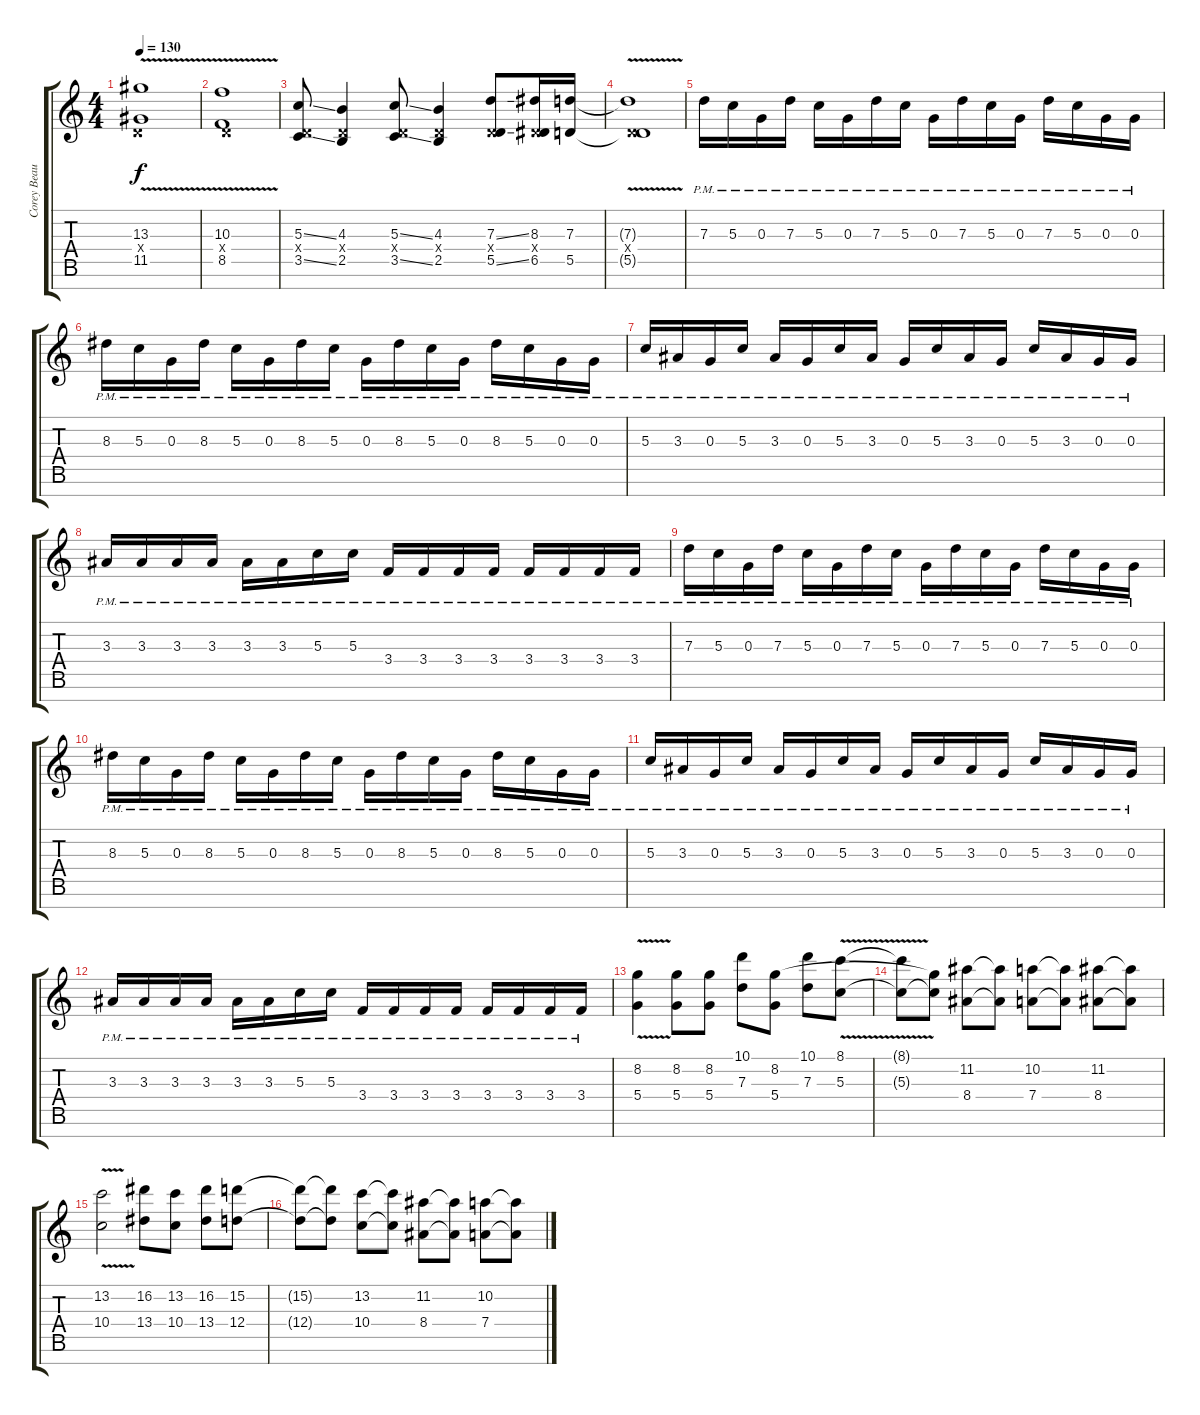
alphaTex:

\track ("Corey Beaulieu Lead" "Corey Beau") {instrument overdrivenguitar}
\staff {score tabs}
\tuning (E4 B3 G3 D3 A2 E2 B1) {hide}
\ts (4 4)
\tempo 130
\clef g2
\ks c
(13.3{v} 0.4{x} 11.5{v}).1{dy f} |
(10.3{v} 0.4{x} 8.5{v}).1 |
(5.3{ss} 0.4{x} 3.5{ss}).8 (4.3 0.4{x} 2.5).4 (5.3{ss} 0.4{x} 3.5{ss}).8 (4.3 0.4{x} 2.5).4 (7.3{ss} 0.4{x} 5.5{ss}).8 (8.3 0.4{x} 6.5).16 (7.3 5.5).16 |
(7.3{v t} 0.4{x} 5.5{v t}).1 |
7.3{pm}.16 5.3{pm}.16 0.3{pm}.16 7.3{pm}.16 5.3{pm}.16 0.3{pm}.16 7.3{pm}.16 5.3{pm}.16 0.3{pm}.16 7.3{pm}.16 5.3{pm}.16 0.3{pm}.16 7.3{pm}.16 5.3{pm}.16 0.3{pm}.16 0.3{pm}.16 |
8.3{pm}.16 5.3{pm}.16 0.3{pm}.16 8.3{pm}.16 5.3{pm}.16 0.3{pm}.16 8.3{pm}.16 5.3{pm}.16 0.3{pm}.16 8.3{pm}.16 5.3{pm}.16 0.3{pm}.16 8.3{pm}.16 5.3{pm}.16 0.3{pm}.16 0.3{pm}.16 |
5.3{pm}.16 3.3{pm}.16 0.3{pm}.16 5.3{pm}.16 3.3{pm}.16 0.3{pm}.16 5.3{pm}.16 3.3{pm}.16 0.3{pm}.16 5.3{pm}.16 3.3{pm}.16 0.3{pm}.16 5.3{pm}.16 3.3{pm}.16 0.3{pm}.16 0.3{pm}.16 |
3.3{pm}.16 3.3{pm}.16 3.3{pm}.16 3.3{pm}.16 3.3{pm}.16 3.3{pm}.16 5.3{pm}.16 5.3{pm}.16 3.4{pm}.16 3.4{pm}.16 3.4{pm}.16 3.4{pm}.16 3.4{pm}.16 3.4{pm}.16 3.4{pm}.16 3.4{pm}.16 |
7.3{pm}.16 5.3{pm}.16 0.3{pm}.16 7.3{pm}.16 5.3{pm}.16 0.3{pm}.16 7.3{pm}.16 5.3{pm}.16 0.3{pm}.16 7.3{pm}.16 5.3{pm}.16 0.3{pm}.16 7.3{pm}.16 5.3{pm}.16 0.3{pm}.16 0.3{pm}.16 |
8.3{pm}.16 5.3{pm}.16 0.3{pm}.16 8.3{pm}.16 5.3{pm}.16 0.3{pm}.16 8.3{pm}.16 5.3{pm}.16 0.3{pm}.16 8.3{pm}.16 5.3{pm}.16 0.3{pm}.16 8.3{pm}.16 5.3{pm}.16 0.3{pm}.16 0.3{pm}.16 |
5.3{pm}.16 3.3{pm}.16 0.3{pm}.16 5.3{pm}.16 3.3{pm}.16 0.3{pm}.16 5.3{pm}.16 3.3{pm}.16 0.3{pm}.16 5.3{pm}.16 3.3{pm}.16 0.3{pm}.16 5.3{pm}.16 3.3{pm}.16 0.3{pm}.16 0.3{pm}.16 |
3.3{pm}.16 3.3{pm}.16 3.3{pm}.16 3.3{pm}.16 3.3{pm}.16 3.3{pm}.16 5.3{pm}.16 5.3{pm}.16 3.4{pm}.16 3.4{pm}.16 3.4{pm}.16 3.4{pm}.16 3.4{pm}.16 3.4{pm}.16 3.4{pm}.16 3.4{pm}.16 |
(8.2 5.4{v}).4 (8.2 5.4).8 (8.2 5.4).8 (10.1 7.3).8 (8.2 5.4).8 (10.1 7.3).8 (8.1 5.3{v}).8 |
(8.1{t} 5.3{t}).8 (8.2{t} 5.3{t}).8 (11.2 8.4).8 (11.2{t} 8.4{t}).8 (10.2 7.4).8 (10.2{t} 7.4{t}).8 (11.2 8.4).8 (11.2{t} 8.4{t}).8 |
(13.2 10.4{v}).2 (16.2 13.4).8 (13.2 10.4).8 (16.2 13.4).8 (15.2 12.4).8 |
(15.2{t} 12.4{t}).8 (15.2{t} 12.4{t}).8 (13.2 10.4).8 (13.2{t} 10.4{t}).8 (11.2 8.4).8 (11.2{t} 8.4{t}).8 (10.2 7.4).8 (10.2{t} 7.4{t}).8
